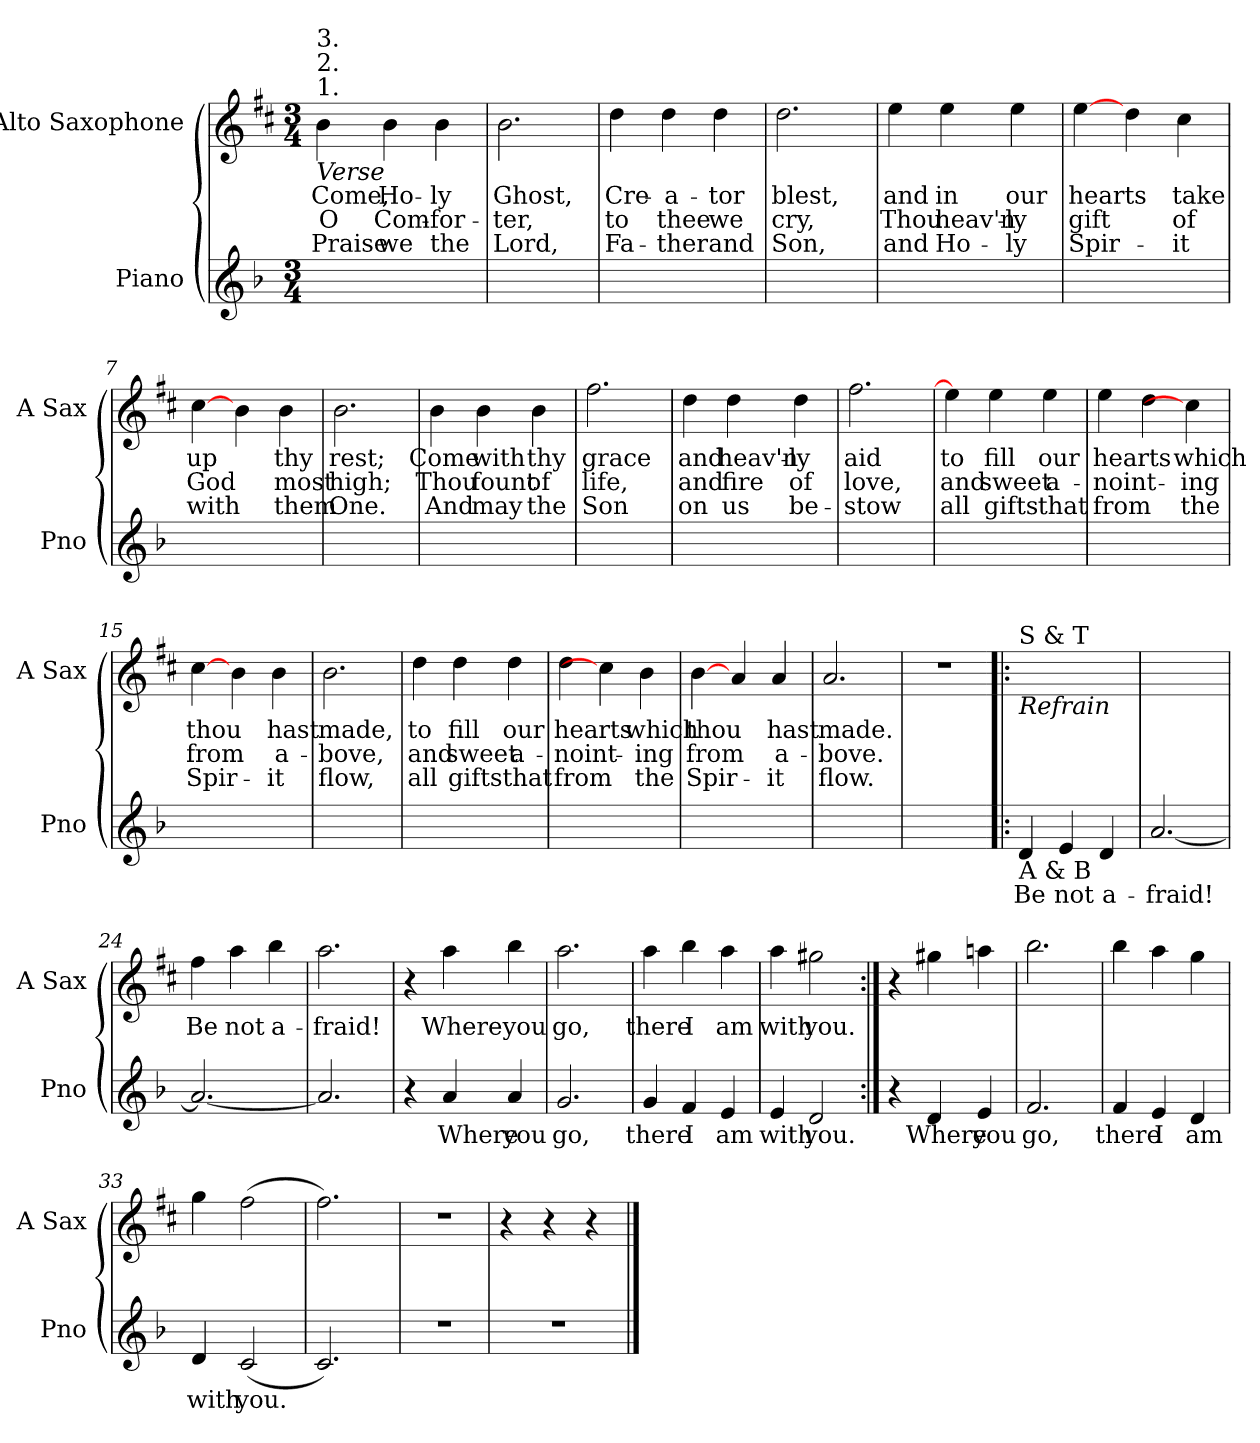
**kern	**text	**kern	**text	**text	**text
*part2	*part2	*part1	*part1	*part1	*part1
*staff2	*staff2	*staff1	*staff1	*staff1	*staff1
*I"Piano	*	*I"Alto Saxophone	*	*	*
*I'Pno	*	*I'A Sax	*	*	*
*clefG2	*	*clefG2	*	*	*
*	*	*ITrd5c9	*	*	*
*k[b-]	*	*k[b-]	*	*	*
*M3/4	*	*M3/4	*	*	*
=1	=1	=1	=1	=1	=1
!	!	!LO:TX:b:i:t=Verse	!	!	!
!	!	!LO:TX:a:t=1.	!	!	!
!	!	!LO:TX:a:t=2.	!	!	!
!	!	!LO:TX:a:t=3.	!	!	!
!	!	!	!LO:LY:b	!LO:LY:b	!LO:LY:b
2.ryy	.	4d\	Come,	O	Praise
!	!	!	!LO:LY:b	!LO:LY:b	!LO:LY:b
.	.	4d\	Ho-	Com-	we
!	!	!	!LO:LY:b	!LO:LY:b	!LO:LY:b
.	.	4d\	-ly	-for-	the
=2	=2	=2	=2	=2	=2
!	!	!	!LO:LY:b	!LO:LY:b	!LO:LY:b
2.ryy	.	2.d\	Ghost,	-ter,	Lord,
=3	=3	=3	=3	=3	=3
!	!	!	!LO:LY:b	!LO:LY:b	!LO:LY:b
2.ryy	.	4f\	Cre-	to	Fa-
!	!	!	!LO:LY:b	!LO:LY:b	!LO:LY:b
.	.	4f\	-a-	thee	-ther
!	!	!	!LO:LY:b	!LO:LY:b	!LO:LY:b
.	.	4f\	-tor	we	and
=4	=4	=4	=4	=4	=4
!	!	!	!LO:LY:b	!LO:LY:b	!LO:LY:b
2.ryy	.	2.f\	blest,	cry,	Son,
=5	=5	=5	=5	=5	=5
!	!	!	!LO:LY:b	!LO:LY:b	!LO:LY:b
2.ryy	.	4g\	and	Thou	and
!	!	!	!LO:LY:b	!LO:LY:b	!LO:LY:b
.	.	4g\	in	heav'n-	Ho-
!	!	!	!LO:LY:b	!LO:LY:b	!LO:LY:b
.	.	4g\	our	-ly	-ly
!!LO:LB:g=z
=6	=6	=6	=6	=6	=6
!	!	!	!LO:LY:b	!LO:LY:b	!LO:LY:b
2.ryy	.	[4g\	hearts	gift	Spir-
.	.	4f\	.	.	.
!	!	!	!LO:LY:b	!LO:LY:b	!LO:LY:b
.	.	4e\	take	of	-it
=7	=7	=7	=7	=7	=7
!	!	!	!LO:LY:b	!LO:LY:b	!LO:LY:b
2.ryy	.	[4e\	up	God	with
.	.	4d\	.	.	.
!	!	!	!LO:LY:b	!LO:LY:b	!LO:LY:b
.	.	4d\	thy	most	them
=8	=8	=8	=8	=8	=8
!	!	!	!LO:LY:b	!LO:LY:b	!LO:LY:b
2.ryy	.	2.d\	rest;	high;	One.
=9	=9	=9	=9	=9	=9
!	!	!	!LO:LY:b	!LO:LY:b	!LO:LY:b
2.ryy	.	4d\	Come	Thou	And
!	!	!	!LO:LY:b	!LO:LY:b	!LO:LY:b
.	.	4d\	with	fount	may
!	!	!	!LO:LY:b	!LO:LY:b	!LO:LY:b
.	.	4d\	thy	of	the
=10	=10	=10	=10	=10	=10
!	!	!	!LO:LY:b	!LO:LY:b	!LO:LY:b
2.ryy	.	2.a\	grace	life,	Son
!!LO:LB:g=z
=11	=11	=11	=11	=11	=11
!	!	!	!LO:LY:b	!LO:LY:b	!LO:LY:b
2.ryy	.	4f\	and	and	on
!	!	!	!LO:LY:b	!LO:LY:b	!LO:LY:b
.	.	4f\	heav'n-	fire	us
!	!	!	!LO:LY:b	!LO:LY:b	!LO:LY:b
.	.	4f\	-ly	of	be-
=12	=12	=12	=12	=12	=12
!	!	!	!LO:LY:b	!LO:LY:b	!LO:LY:b
2.ryy	.	2.a\	aid	love,	-stow
=13	=13	=13	=13	=13	=13
!	!	!	!LO:LY:b	!LO:LY:b	!LO:LY:b
2.ryy	.	4g\]	to	and	all
!	!	!	!LO:LY:b	!LO:LY:b	!LO:LY:b
.	.	4g\	fill	sweet	gifts
!	!	!	!LO:LY:b	!LO:LY:b	!LO:LY:b
.	.	4g\	our	a-	that
=14	=14	=14	=14	=14	=14
!	!	!	!LO:LY:b	!LO:LY:b	!LO:LY:b
2.ryy	.	4g\	hearts	-noint-	from
.	.	4f\	.	.	.
!	!	!	!LO:LY:b	!LO:LY:b	!LO:LY:b
.	.	4e\]	which	-ing	the
=15	=15	=15	=15	=15	=15
!	!	!	!LO:LY:b	!LO:LY:b	!LO:LY:b
2.ryy	.	[4e\	thou	from	Spir-
.	.	4d\	.	.	.
!	!	!	!LO:LY:b	!LO:LY:b	!LO:LY:b
.	.	4d\	hast	a-	-it
=16	=16	=16	=16	=16	=16
!	!	!	!LO:LY:b	!LO:LY:b	!LO:LY:b
2.ryy	.	2.d\	made,	-bove,	flow,
!!LO:LB:g=z
=17	=17	=17	=17	=17	=17
!	!	!	!LO:LY:b	!LO:LY:b	!LO:LY:b
2.ryy	.	4f\	to	and	all
!	!	!	!LO:LY:b	!LO:LY:b	!LO:LY:b
.	.	4f\	fill	sweet	gifts
!	!	!	!LO:LY:b	!LO:LY:b	!LO:LY:b
.	.	4f\	our	a-	that
=18	=18	=18	=18	=18	=18
!	!	!	!LO:LY:b	!LO:LY:b	!LO:LY:b
2.ryy	.	4f\	hearts	-noint-	from
.	.	4e\]	.	.	.
!	!	!	!LO:LY:b	!LO:LY:b	!LO:LY:b
.	.	4d\	which	-ing	the
=19	=19	=19	=19	=19	=19
!	!	!	!LO:LY:b	!LO:LY:b	!LO:LY:b
2.ryy	.	[4d\	thou	from	Spir-
.	.	4c/	.	.	.
!	!	!	!LO:LY:b	!LO:LY:b	!LO:LY:b
.	.	4c/	hast	a-	-it
=20	=20	=20	=20	=20	=20
!	!	!	!LO:LY:b	!LO:LY:b	!LO:LY:b
2.ryy	.	2.c/	made.	-bove.	flow.
=21	=21	=21	=21	=21	=21
2.ryy	.	2.r	.	.	.
!!LO:LB:g=z
=22!|:	=22!|:	=22!|:	=22!|:	=22!|:	=22!|:
!	!	!LO:TX:b:i:t=Refrain	!	!	!
!	!	!LO:TX:a:t=S & T	!	!	!
!LO:TX:b:t=A & B	!	!	!	!	!
!	!LO:LY:b	!	!	!	!
4d/	Be	4d\yy]	.	.	.
!	!LO:LY:b	!	!	!	!
4e/	not	4e\yy	.	.	.
!	!LO:LY:b	!	!	!	!
4d/	a-	4d\yy	.	.	.
=23	=23	=23	=23	=23	=23
!	!LO:LY:b	!	!	!	!
[2.a/	-fraid!	2.ryy	.	.	.
=24	=24	=24	=24	=24	=24
!	!	!	!LO:LY:b	!	!
2.a/_	.	4a\	Be	.	.
!	!	!	!LO:LY:b	!	!
.	.	4cc\	not	.	.
!	!	!	!LO:LY:b	!	!
.	.	4dd\	a-	.	.
=25	=25	=25	=25	=25	=25
!	!	!	!LO:LY:b	!	!
2.a/]	.	2.cc\	-fraid!	.	.
=26	=26	=26	=26	=26	=26
4r	.	4r	.	.	.
!	!LO:LY:b	!	!LO:LY:b	!	!
4a/	Where	4cc\	Where	.	.
!	!LO:LY:b	!	!LO:LY:b	!	!
4a/	you	4dd\	you	.	.
=27	=27	=27	=27	=27	=27
!	!LO:LY:b	!	!LO:LY:b	!	!
2.g/	go,	2.cc\	go,	.	.
=28	=28	=28	=28	=28	=28
!	!LO:LY:b	!	!LO:LY:b	!	!
4g/	there	4cc\	there	.	.
!	!LO:LY:b	!	!LO:LY:b	!	!
4f/	I	4dd\	I	.	.
!	!LO:LY:b	!	!LO:LY:b	!	!
4e/	am	4cc\	am	.	.
!!LO:LB:g=z
=29	=29	=29	=29	=29	=29
!	!LO:LY:b	!	!LO:LY:b	!	!
4e/	with	4cc\	with	.	.
!	!LO:LY:b	!	!LO:LY:b	!	!
2d/	you.	2bn\	you.	.	.
!!LO:LB:g=z
=30:|!	=30:|!	=30:|!	=30:|!	=30:|!	=30:|!
4r	.	4r	.	.	.
!	!LO:LY:b	!	!	!	!
4d/	Where	4bn\	.	.	.
!	!LO:LY:b	!	!	!	!
4e/	you	4ccn\	.	.	.
=31	=31	=31	=31	=31	=31
!	!LO:LY:b	!	!	!	!
2.f/	go,	2.dd\	.	.	.
=32	=32	=32	=32	=32	=32
!	!LO:LY:b	!	!	!	!
4f/	there	4dd\	.	.	.
!	!LO:LY:b	!	!	!	!
4e/	I	4cc\	.	.	.
!	!LO:LY:b	!	!	!	!
4d/	am	4b-\	.	.	.
=33	=33	=33	=33	=33	=33
!	!LO:LY:b	!	!	!	!
4d/	with	4b-\	.	.	.
!	!LO:LY:b	!	!	!	!
(2c/	you.	(2a\	.	.	.
=34	=34	=34	=34	=34	=34
2.c/)	.	2.a\)	.	.	.
=35	=35	=35	=35	=35	=35
2.r	.	2.r	.	.	.
=36	=36	=36	=36	=36	=36
2.r	.	4r	.	.	.
.	.	4r	.	.	.
.	.	4r	.	.	.
==	==	==	==	==	==
*-	*-	*-	*-	*-	*-
